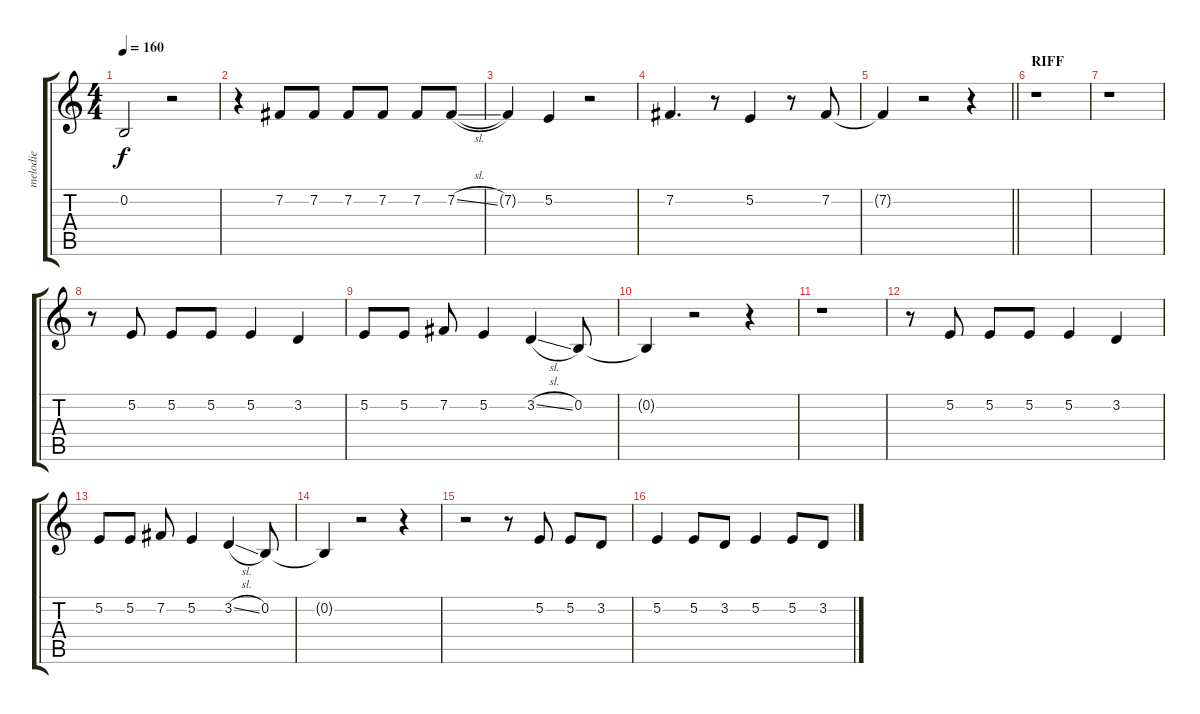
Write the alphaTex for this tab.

\track ("melodie" "melodie") {instrument synthbrass1}
\staff {score tabs}
\tuning (E4 B3 G3 D3 A2 E2) {hide}
\ts (4 4)
\tempo 160
\clef g2
\ks c
0.2{t}.2{dy f} r.2 |
r.4 7.2.8 7.2.8 7.2.8 7.2.8 7.2.8 7.2{sl}.8 |
7.2{t}.4 5.2.4 r.2 |
7.2.4{d} r.8 5.2.4 r.8 7.2.8 |
\barLineRight lightlight
7.2{t}.4 r.2 r.4 |
\section ("" "RIFF")
r.1 |
r.1 |
r.8 5.2.8 5.2.8 5.2.8 5.2.4 3.2.4 |
5.2.8 5.2.8 7.2.8 5.2.4 3.2{sl}.4 0.2.8 |
0.2{t}.4 r.2 r.4 |
r.1 |
r.8 5.2.8 5.2.8 5.2.8 5.2.4 3.2.4 |
5.2.8 5.2.8 7.2.8 5.2.4 3.2{sl}.4 0.2.8 |
0.2{t}.4 r.2 r.4 |
r.2 r.8 5.2.8 5.2.8 3.2.8 |
5.2.4 5.2.8 3.2.8 5.2.4 5.2.8 3.2.8
